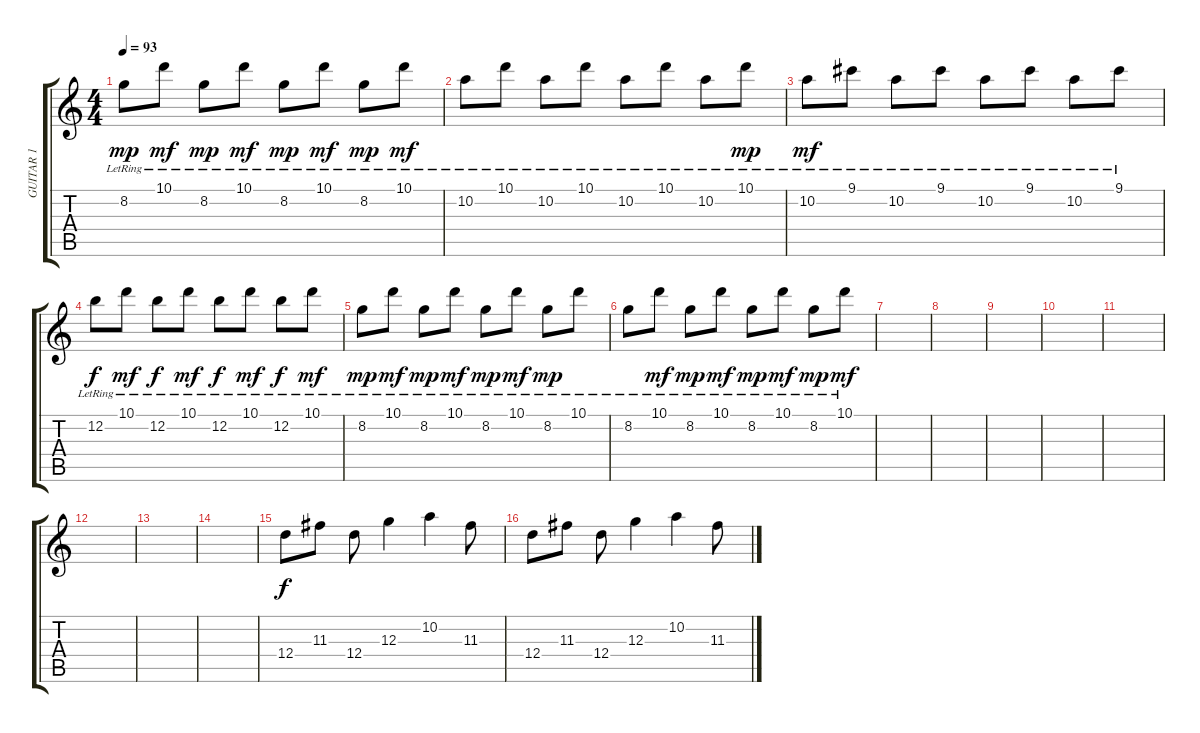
\track ("GUITAR 1" "GUITAR 1") {instrument electricguitarclean}
\staff {score tabs}
\tuning (E4 B3 G3 D3 A2 E2) {hide}
\ts (4 4)
\tempo 93
\clef g2
\ks c
8.2{lr}.8{dy mp} 10.1{lr}.8{dy mf} 8.2{lr}.8{dy mp} 10.1{lr}.8{dy mf} 8.2{lr}.8{dy mp} 10.1{lr}.8{dy mf} 8.2{lr}.8{dy mp} 10.1{lr}.8{dy mf} |
10.2{lr}.8 10.1{lr}.8 10.2{lr}.8 10.1{lr}.8 10.2{lr}.8 10.1{lr}.8 10.2{lr}.8 10.1{lr}.8{dy mp} |
10.2{lr}.8{dy mf} 9.1{lr}.8 10.2{lr}.8 9.1{lr}.8 10.2{lr}.8 9.1{lr}.8 10.2{lr}.8 9.1{lr}.8 |
12.2{lr}.8{dy f} 10.1{lr}.8{dy mf} 12.2{lr}.8{dy f} 10.1{lr}.8{dy mf} 12.2{lr}.8{dy f} 10.1{lr}.8{dy mf} 12.2{lr}.8{dy f} 10.1{lr}.8{dy mf} |
8.2{lr}.8{dy mp} 10.1{lr}.8{dy mf} 8.2{lr}.8{dy mp} 10.1{lr}.8{dy mf} 8.2{lr}.8{dy mp} 10.1{lr}.8{dy mf} 8.2{lr}.8{dy mp} 10.1{lr}.8 |
8.2{lr}.8 10.1{lr}.8{dy mf} 8.2{lr}.8{dy mp} 10.1{lr}.8{dy mf} 8.2{lr}.8{dy mp} 10.1{lr}.8{dy mf} 8.2{lr}.8{dy mp} 10.1{lr}.8{dy mf} |
|
|
|
|
|
|
|
|
12.4.8{dy f} 11.3.8 12.4.8 12.3.4 10.2.4 11.3.8 |
12.4.8 11.3.8 12.4.8 12.3.4 10.2.4 11.3.8
